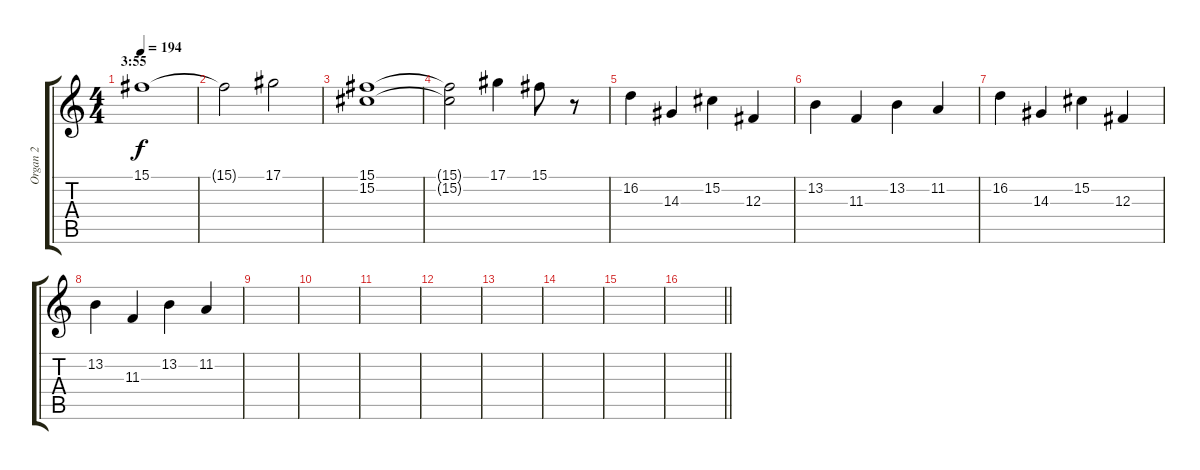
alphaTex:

\track ("Organ 2" "Organ 2") {instrument stringensemble1}
\staff {score tabs}
\tuning (Eb4 Bb3 Gb3 Db3 Ab2 Eb2) {hide}
\ts (4 4)
\section ("" "3:55")
\tempo 194
\clef g2
\ks c
15.1.1{dy f} |
15.1{t}.2 17.1.2 |
(15.1 15.2).1 |
(15.1{t} 15.2{t}).2 17.1.4 15.1.8 r.8 |
16.2.4 14.3.4 15.2.4 12.3.4 |
13.2.4 11.3.4 13.2.4 11.2.4 |
16.2.4 14.3.4 15.2.4 12.3.4 |
13.2.4 11.3.4 13.2.4 11.2.4 |
|
|
|
|
|
|
|
\barLineRight lightlight
